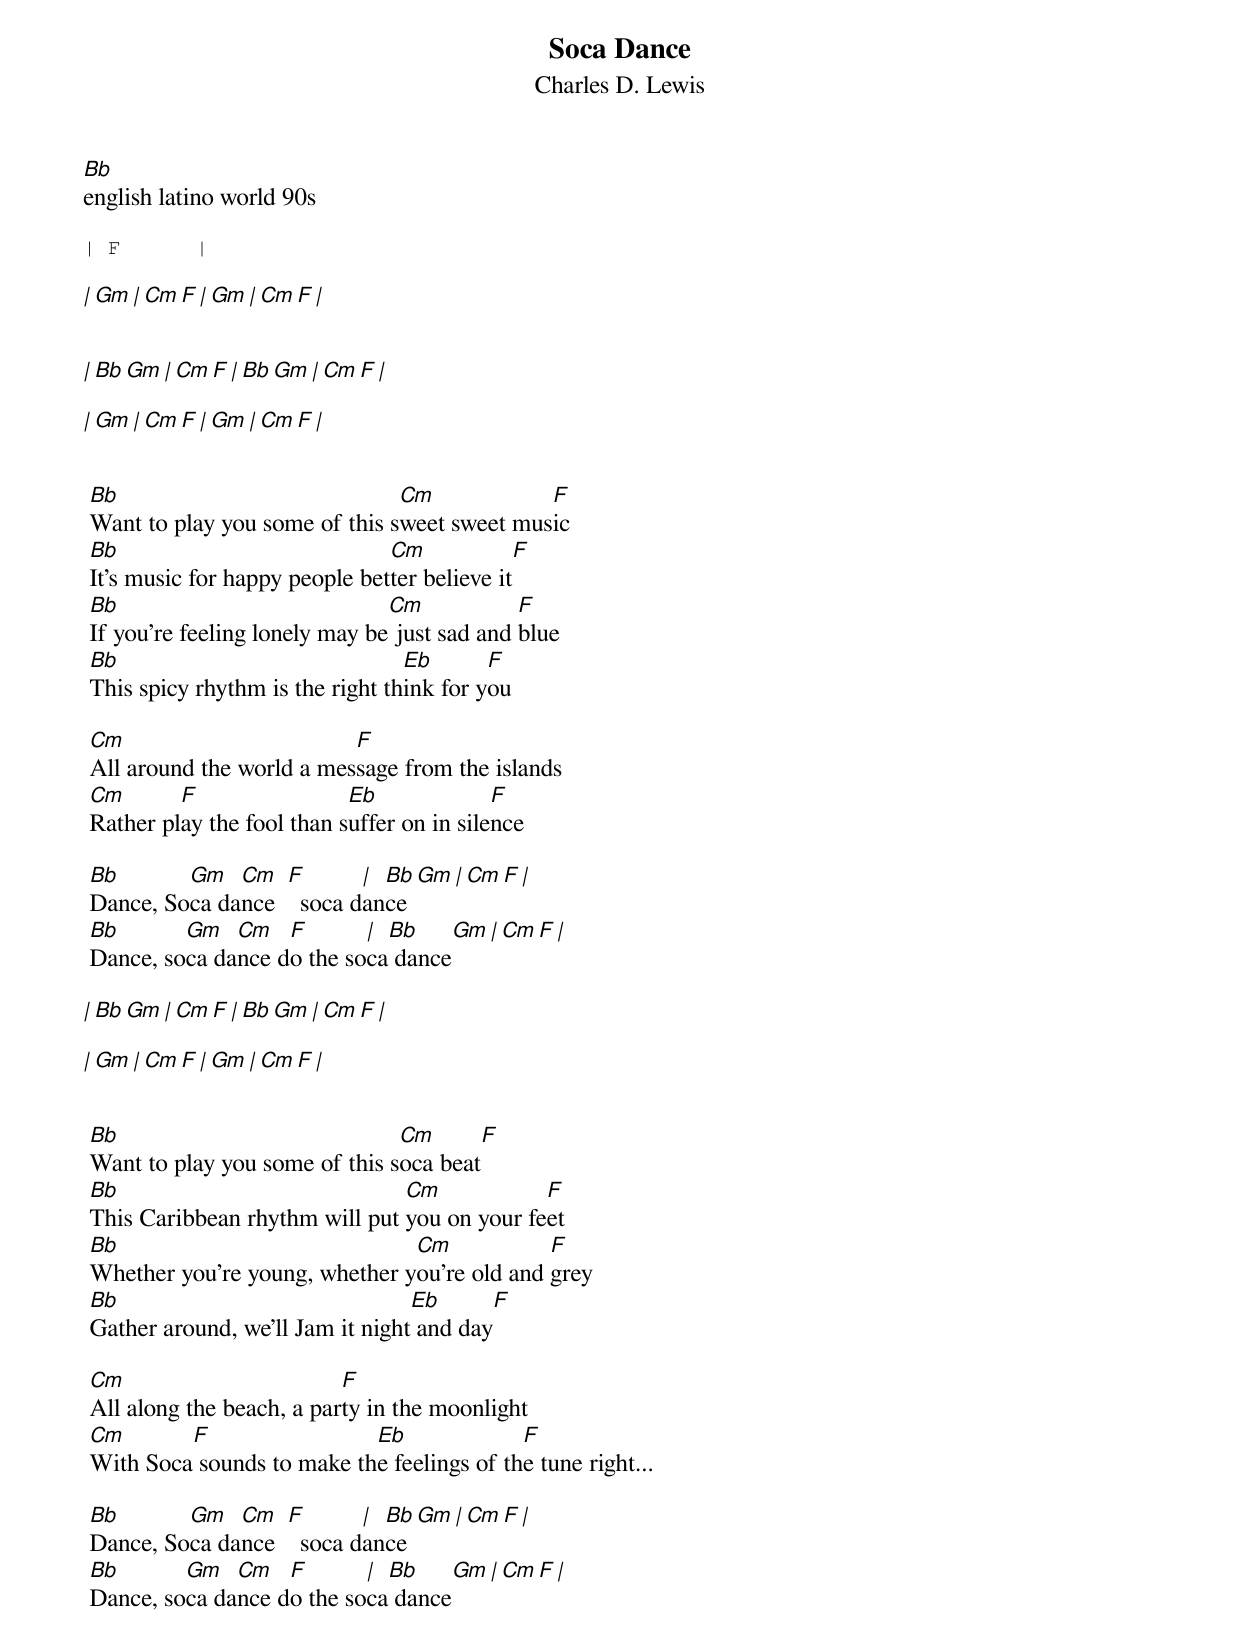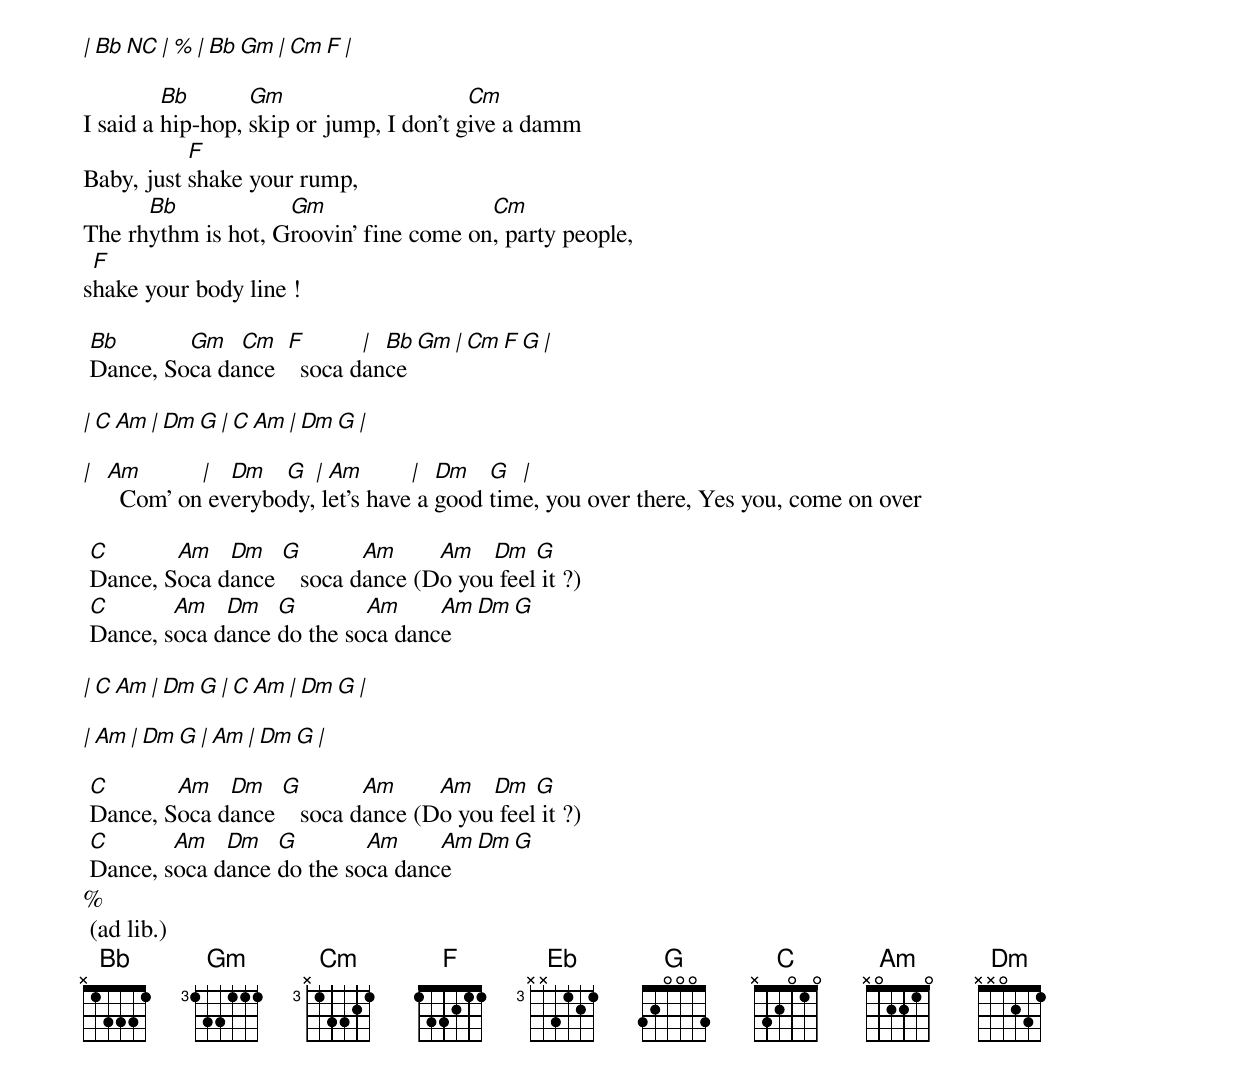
Soca Dance
Charles D. Lewis
Bb
english latino world 90s

| F      |

| Gm     |  Cm   F  |  Gm      | Cm  F   |


| Bb   Gm  | Cm   F | Bb   Gm  | Cm   F |

| Gm       | Cm   F | Gm       | Cm   F |


 Bb                             Cm            F
 Want to play you some of this sweet sweet music
 Bb                             Cm            F
 It's music for happy people better believe it
 Bb                             Cm            F
 If you're feeling lonely may be just sad and blue
 Bb                               Eb       F
 This spicy rhythm is the right think for you

 Cm                        F
 All around the world a message from the islands
 Cm       F                 Eb              F
 Rather play the fool than suffer on in silence

 Bb       Gm   Cm   F       | Bb     Gm  | Cm   F  |
 Dance, Soca dance    soca dance
 Bb       Gm   Cm   F       | Bb     Gm  | Cm   F  |
 Dance, soca dance do the soca dance

| Bb   Gm  | Cm   F | Bb   Gm  | Cm   F |

| Gm       | Cm   F | Gm       | Cm   F |


 Bb                             Cm            F
 Want to play you some of this soca beat
 Bb                             Cm            F
 This Caribbean rhythm will put you on your feet
 Bb                             Cm            F
 Whether you're young, whether you're old and grey
 Bb                               Eb       F
 Gather around, we'll Jam it night and day

 Cm                        F
 All along the beach, a party in the moonlight
 Cm       F                 Eb              F
 With Soca sounds to make the feelings of the tune right...

 Bb       Gm   Cm   F       | Bb     Gm  | Cm   F  |
 Dance, Soca dance    soca dance
 Bb       Gm   Cm   F       | Bb     Gm  | Cm   F  |
 Dance, soca dance do the soca dance



| Bb   (NC)     |  %       | Bb     Gm  | Cm   F  |

         Bb       Gm                     Cm
I said a hip-hop, skip or jump, I don't give a damm
           F
Baby, just shake your rump,
      Bb            Gm                  Cm
The rhythm is hot, Groovin' fine come on, party people,
 F
shake your body line !

 Bb       Gm   Cm   F       | Bb     Gm  | Cm F  G    |
 Dance, Soca dance    soca dance

| C    Am  |  Dm   G  | C    Am  |  Dm   G  |

| Am       |  Dm   G  | Am       |  Dm   G  |
    Com' on everybody, let's have a good time, you over there, Yes you, come on over

 C       Am   Dm   G        Am     Am   Dm   G
 Dance, Soca dance    soca dance (Do you feel it ?)
 C       Am   Dm   G        Am     Am   Dm   G
 Dance, soca dance do the soca dance

| C    Am  |  Dm   G  | C    Am  |  Dm   G  |

| Am       |  Dm   G  | Am       |  Dm   G  |

 C       Am   Dm   G        Am     Am   Dm   G
 Dance, Soca dance    soca dance (Do you feel it ?)
 C       Am   Dm   G        Am     Am   Dm   G
 Dance, soca dance do the soca dance
%
 (ad lib.)
